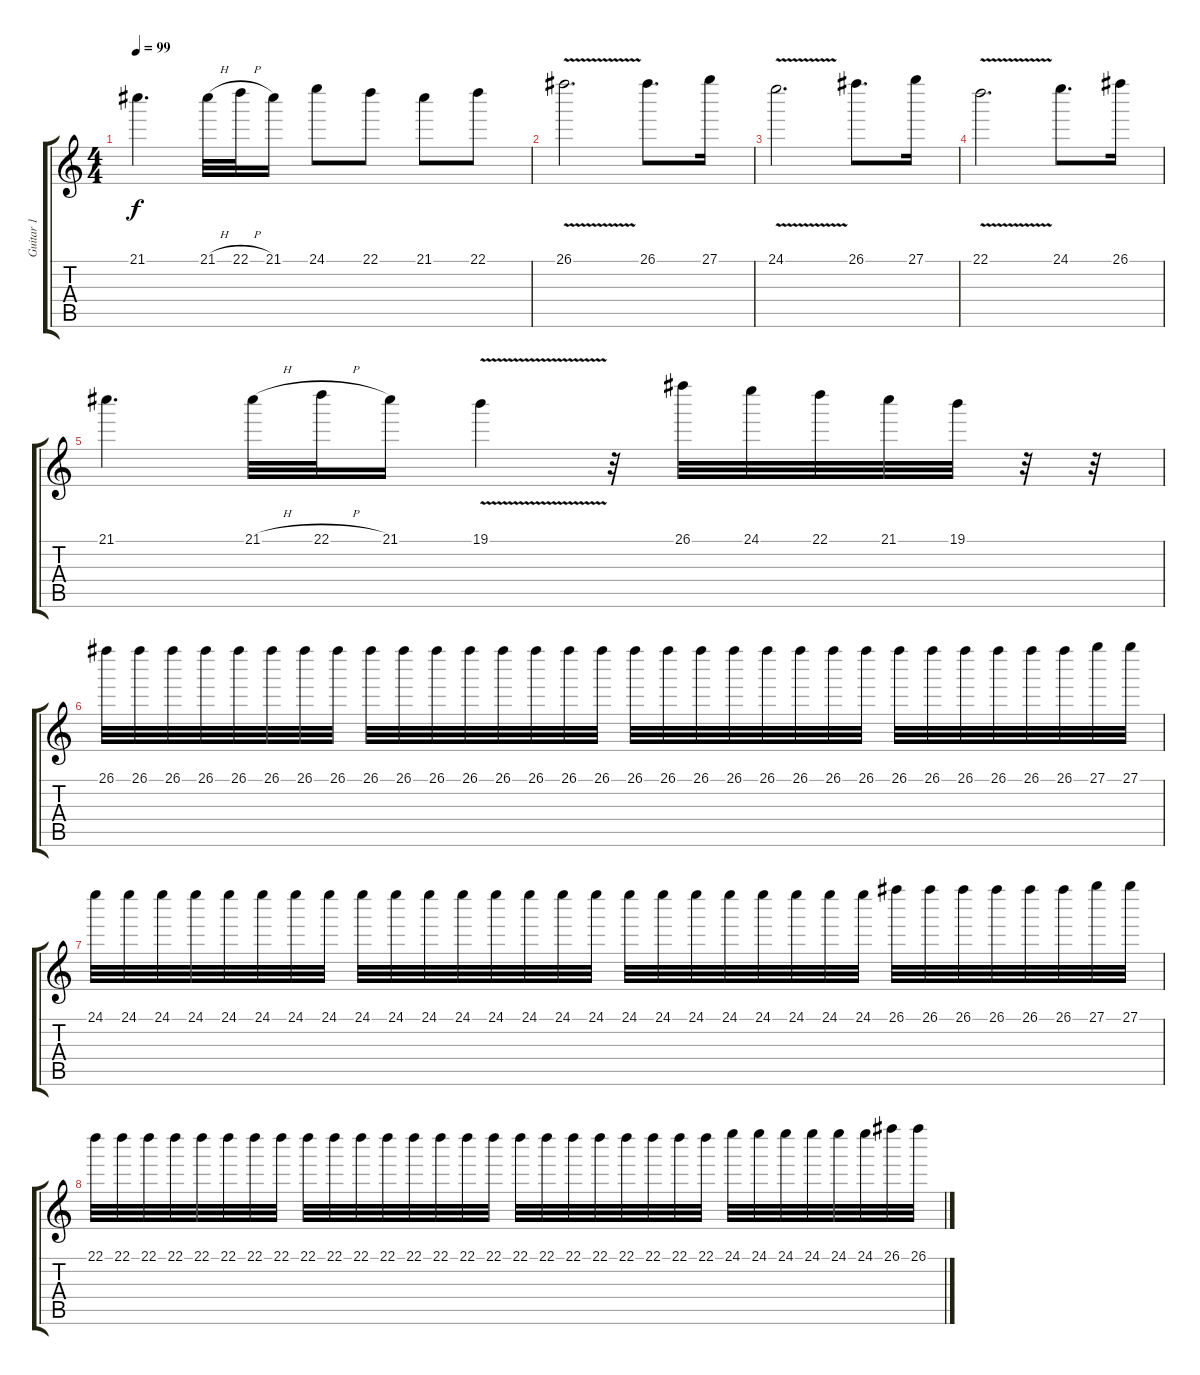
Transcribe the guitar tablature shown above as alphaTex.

\track ("Guitar 1" "Guitar 1") {solo instrument overdrivenguitar}
\staff {score tabs}
\tuning (E4 B3 G3 D3 A2 D2) {hide}
\ts (4 4)
\tempo 99
\clef g2
\ks c
21.1.4{d dy f} 21.1{h}.32 22.1{h}.32 21.1.16 24.1.8 22.1.8 21.1.8 22.1.8 |
26.1{v}.2{d} 26.1.8{d} 27.1.16 |
24.1{v}.2{d} 26.1.8{d} 27.1.16 |
22.1{v}.2{d} 24.1.8{d} 26.1.16 |
21.1.4{d} 21.1{h}.32 22.1{h}.32 21.1.16 19.1{v}.4 r.32 26.1.32 24.1.32 22.1.32 21.1.32 19.1.32 r.32 r.32 |
26.1.32 26.1.32 26.1.32 26.1.32 26.1.32 26.1.32 26.1.32 26.1.32 26.1.32 26.1.32 26.1.32 26.1.32 26.1.32 26.1.32 26.1.32 26.1.32 26.1.32 26.1.32 26.1.32 26.1.32 26.1.32 26.1.32 26.1.32 26.1.32 26.1.32 26.1.32 26.1.32 26.1.32 26.1.32 26.1.32 27.1.32 27.1.32 |
24.1.32 24.1.32 24.1.32 24.1.32 24.1.32 24.1.32 24.1.32 24.1.32 24.1.32 24.1.32 24.1.32 24.1.32 24.1.32 24.1.32 24.1.32 24.1.32 24.1.32 24.1.32 24.1.32 24.1.32 24.1.32 24.1.32 24.1.32 24.1.32 26.1.32 26.1.32 26.1.32 26.1.32 26.1.32 26.1.32 27.1.32 27.1.32 |
22.1.32 22.1.32 22.1.32 22.1.32 22.1.32 22.1.32 22.1.32 22.1.32 22.1.32 22.1.32 22.1.32 22.1.32 22.1.32 22.1.32 22.1.32 22.1.32 22.1.32 22.1.32 22.1.32 22.1.32 22.1.32 22.1.32 22.1.32 22.1.32 24.1.32 24.1.32 24.1.32 24.1.32 24.1.32 24.1.32 26.1.32 26.1.32
